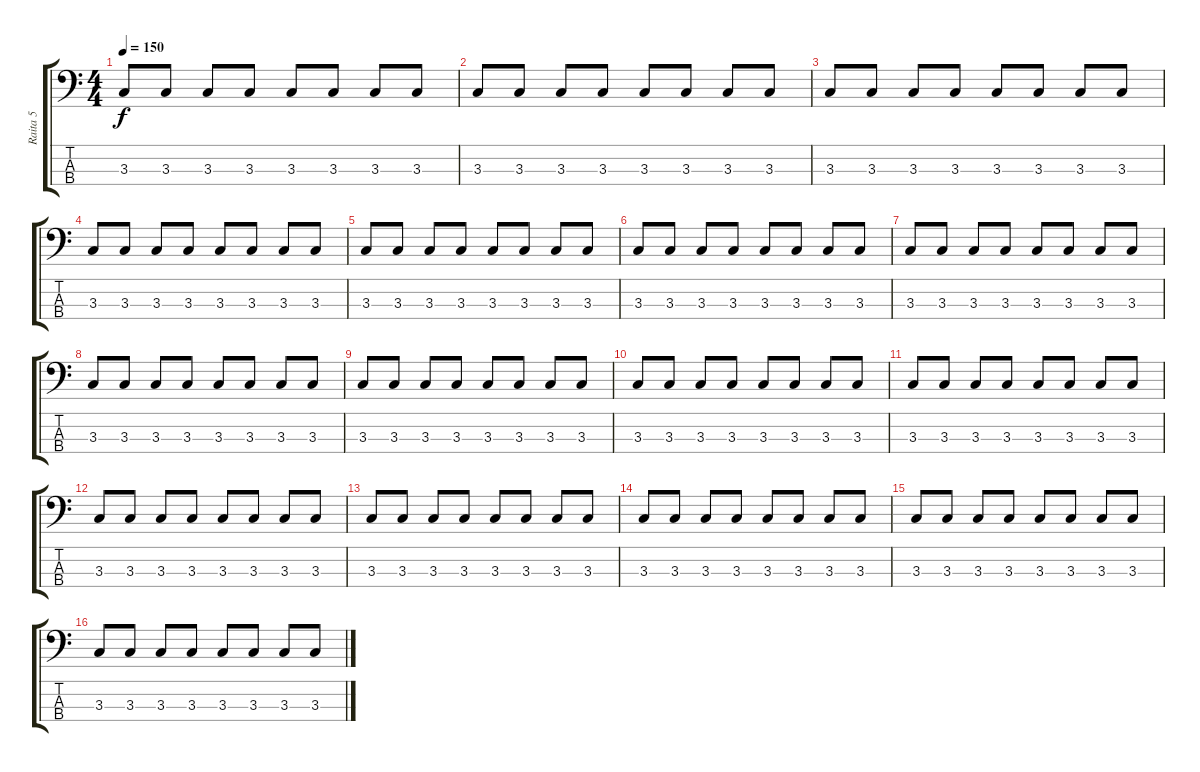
\track ("Raita 5" "Raita 5") {instrument electricbasspick}
\staff {score tabs}
\tuning (G2 D2 A1 E1) {hide}
\ts (4 4)
\tempo 150
\clef f4
\ks c
3.3.8{dy f} 3.3.8 3.3.8 3.3.8 3.3.8 3.3.8 3.3.8 3.3.8 |
3.3.8 3.3.8 3.3.8 3.3.8 3.3.8 3.3.8 3.3.8 3.3.8 |
3.3.8 3.3.8 3.3.8 3.3.8 3.3.8 3.3.8 3.3.8 3.3.8 |
3.3.8 3.3.8 3.3.8 3.3.8 3.3.8 3.3.8 3.3.8 3.3.8 |
3.3.8 3.3.8 3.3.8 3.3.8 3.3.8 3.3.8 3.3.8 3.3.8 |
3.3.8 3.3.8 3.3.8 3.3.8 3.3.8 3.3.8 3.3.8 3.3.8 |
3.3.8 3.3.8 3.3.8 3.3.8 3.3.8 3.3.8 3.3.8 3.3.8 |
3.3.8 3.3.8 3.3.8 3.3.8 3.3.8 3.3.8 3.3.8 3.3.8 |
3.3.8 3.3.8 3.3.8 3.3.8 3.3.8 3.3.8 3.3.8 3.3.8 |
3.3.8 3.3.8 3.3.8 3.3.8 3.3.8 3.3.8 3.3.8 3.3.8 |
3.3.8{volume 7} 3.3.8 3.3.8 3.3.8 3.3.8 3.3.8 3.3.8 3.3.8 |
3.3.8 3.3.8 3.3.8 3.3.8 3.3.8 3.3.8 3.3.8 3.3.8 |
3.3.8 3.3.8 3.3.8 3.3.8 3.3.8 3.3.8 3.3.8 3.3.8 |
3.3.8 3.3.8 3.3.8 3.3.8 3.3.8 3.3.8 3.3.8 3.3.8 |
3.3.8 3.3.8 3.3.8 3.3.8 3.3.8 3.3.8 3.3.8 3.3.8 |
3.3.8 3.3.8 3.3.8 3.3.8 3.3.8 3.3.8 3.3.8 3.3.8
